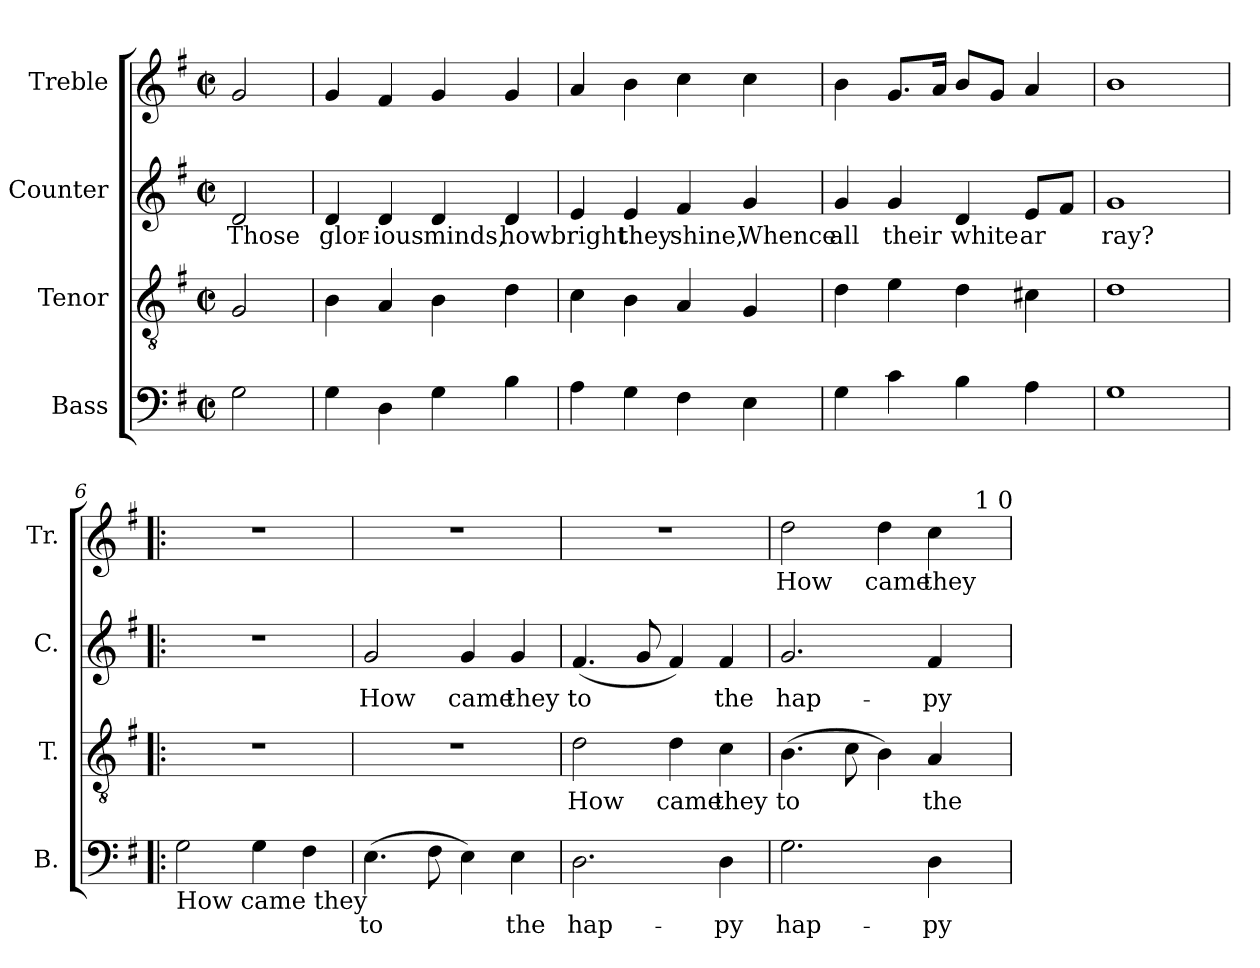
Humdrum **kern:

**kern	**text	**kern	**text	**kern	**text	**kern	**text
*part4	*part4	*part3	*part3	*part2	*part2	*part1	*part1
*staff4	*staff4	*staff3	*staff3	*staff2	*staff2	*staff1	*staff1
*I"Bass	*	*I"Tenor	*	*I"Counter	*	*I"Treble	*
*I'B.	*	*I'T.	*	*I'C.	*	*I'Tr.	*
!!LO:PB:g=z
*stria5	*	*stria5	*	*stria5	*	*stria5	*
*clefF4	*	*clefGv2	*	*clefG2	*	*clefG2	*
*k[f#]	*	*k[f#]	*	*k[f#]	*	*k[f#]	*
*G:	*	*G:	*	*G:	*	*G:	*
*M2/2	*	*M2/2	*	*M2/2	*	*M2/2	*
*met(c|)	*	*met(c|)	*	*met(c|)	*	*met(c|)	*
=1	=1	=1	=1	=1	=1	=1	=1
!	!LO:LY:b:cj	!	!LO:LY:b	!	!LO:LY:b	!	!LO:LY:b
2G\	.	2G/	.	2d/	Those	2g/	.
=2	=2	=2	=2	=2	=2	=2	=2
!	!LO:LY:b:cj	!	!LO:LY:b	!	!LO:LY:b	!	!LO:LY:b
4G\	.	4B\	.	4d/	glor-	4g/	.
!	!LO:LY:b:cj	!	!LO:LY:b	!	!LO:LY:b	!	!LO:LY:b
4D\	.	4A/	.	4d/	-ious	4f#/	.
!	!LO:LY:b:cj	!	!LO:LY:b	!	!LO:LY:b	!	!LO:LY:b
4G\	.	4B\	.	4d/	minds,	4g/	.
!	!LO:LY:b:cj	!	!LO:LY:b	!	!LO:LY:b	!	!LO:LY:b
4B\	.	4d\	.	4d/	how	4g/	.
=3	=3	=3	=3	=3	=3	=3	=3
!	!LO:LY:b:cj	!	!LO:LY:b	!	!LO:LY:b	!	!LO:LY:b
4A\	.	4c\	.	4e/	bright	4a/	.
!	!LO:LY:b:cj	!	!LO:LY:b	!	!LO:LY:b	!	!LO:LY:b
4G\	.	4B\	.	4e/	they	4b\	.
!	!LO:LY:b:cj	!	!LO:LY:b	!	!LO:LY:b	!	!LO:LY:b
4F#\	.	4A/	.	4f#/	shine,	4cc\	.
!	!LO:LY:b:cj	!	!LO:LY:b	!	!LO:LY:b	!	!LO:LY:b
4E\	.	4G/	.	4g/	Whence	4cc\	.
=4	=4	=4	=4	=4	=4	=4	=4
!	!LO:LY:b:cj	!	!LO:LY:b	!	!LO:LY:b	!	!LO:LY:b
4G\	.	4d\	.	4g/	all	4b\	.
!	!LO:LY:b:cj	!	!LO:LY:b	!	!LO:LY:b	!	!LO:LY:b
4c\	.	4e\	.	4g/	their	8.g/L	.
!	!	!	!	!	!	!	!LO:LY:b
.	.	.	.	.	.	16a/J	.
!	!LO:LY:b:cj	!	!LO:LY:b	!	!LO:LY:b	!	!LO:LY:b
4B\	.	4d\	.	4d/	white	8b/L	.
!	!	!	!	!	!	!	!LO:LY:b
.	.	.	.	.	.	8g/J	.
!	!LO:LY:b:cj	!	!LO:LY:b	!	!LO:LY:b	!	!LO:LY:b
4A\	.	4c#X\	.	8e/L	ar-	4a/	.
!	!	!	!	!	!LO:LY:b	!	!
.	.	.	.	8f#/J	--	.	.
=5	=5	=5	=5	=5	=5	=5	=5
!	!LO:LY:b:cj	!	!LO:LY:b	!	!LO:LY:b	!	!LO:LY:b
1G	.	1d	.	1g	-ray?	1b>	.
=6!|:	=6!|:	=6!|:	=6!|:	=6!|:	=6!|:	=6!|:	=6!|:
!LO:TX:b:t=How came they	!	!	!	!	!	!	!
!	!LO:LY:b:cj	!	!	!	!	!	!
2G\	.	1r	.	1r	.	1r	.
!	!LO:LY:b:cj	!	!	!	!	!	!
4G\	.	.	.	.	.	.	.
!	!LO:LY:b:cj	!	!	!	!	!	!
4F#\	.	.	.	.	.	.	.
!!LO:LB:g=z
=7	=7	=7	=7	=7	=7	=7	=7
!	!LO:LY:b:cj	!	!	!	!LO:LY:b	!	!
(>4.E\	to	1r	.	2g/	How	1r	.
!	!LO:LY:b:cj	!	!	!	!	!	!
8F#\	.	.	.	.	.	.	.
!	!LO:LY:b:cj	!	!	!	!LO:LY:b	!	!
4E\)	.	.	.	4g/	came	.	.
!	!LO:LY:b:cj	!	!	!	!LO:LY:b	!	!
4E\	the	.	.	4g/	they	.	.
=8	=8	=8	=8	=8	=8	=8	=8
!	!LO:LY:b:cj	!	!LO:LY:b	!	!LO:LY:b	!	!
2.D\	hap-	2d\	How	(<4.f#/	to	1r	.
!	!	!	!	!	!LO:LY:b	!	!
.	.	.	.	8g/	.	.	.
!	!	!	!LO:LY:b	!	!LO:LY:b	!	!
.	.	4d\	came	4f#/)	.	.	.
!	!LO:LY:b:cj	!	!LO:LY:b	!	!LO:LY:b	!	!
4D\	-py	4c\	they	4f#/	the	.	.
=9	=9	=9	=9	=9	=9	=9	=9
!	!LO:LY:b:cj	!	!LO:LY:b	!	!LO:LY:b	!	!LO:LY:b
*	*	*	*	*	*	*^	*
2.G\	hap-	(>4.B\	to	2.g/	hap-	2dd\	2ryy	How
!	!	!	!LO:LY:b	!	!	!	!	!
.	.	8c\	.	.	.	.	.	.
!	!	!	!LO:LY:b	!	!	!	!	!LO:LY:b
.	.	4B\)	.	.	.	4dd\	4...ryy	came
!	!LO:LY:b:cj	!	!LO:LY:b	!	!LO:LY:b	!	!	!LO:LY:b
4D\	-py	4A/	the	4f#/	-py	4cc\	.	they
!	!	!	!	!	!	!	!LO:TX:a:t=1 0	!
.	.	.	.	.	.	.	32ryy	.
*	*	*	*	*	*	*v	*v	*
=	=	=	=	=	=	=	=
*-	*-	*-	*-	*-	*-	*-	*-
